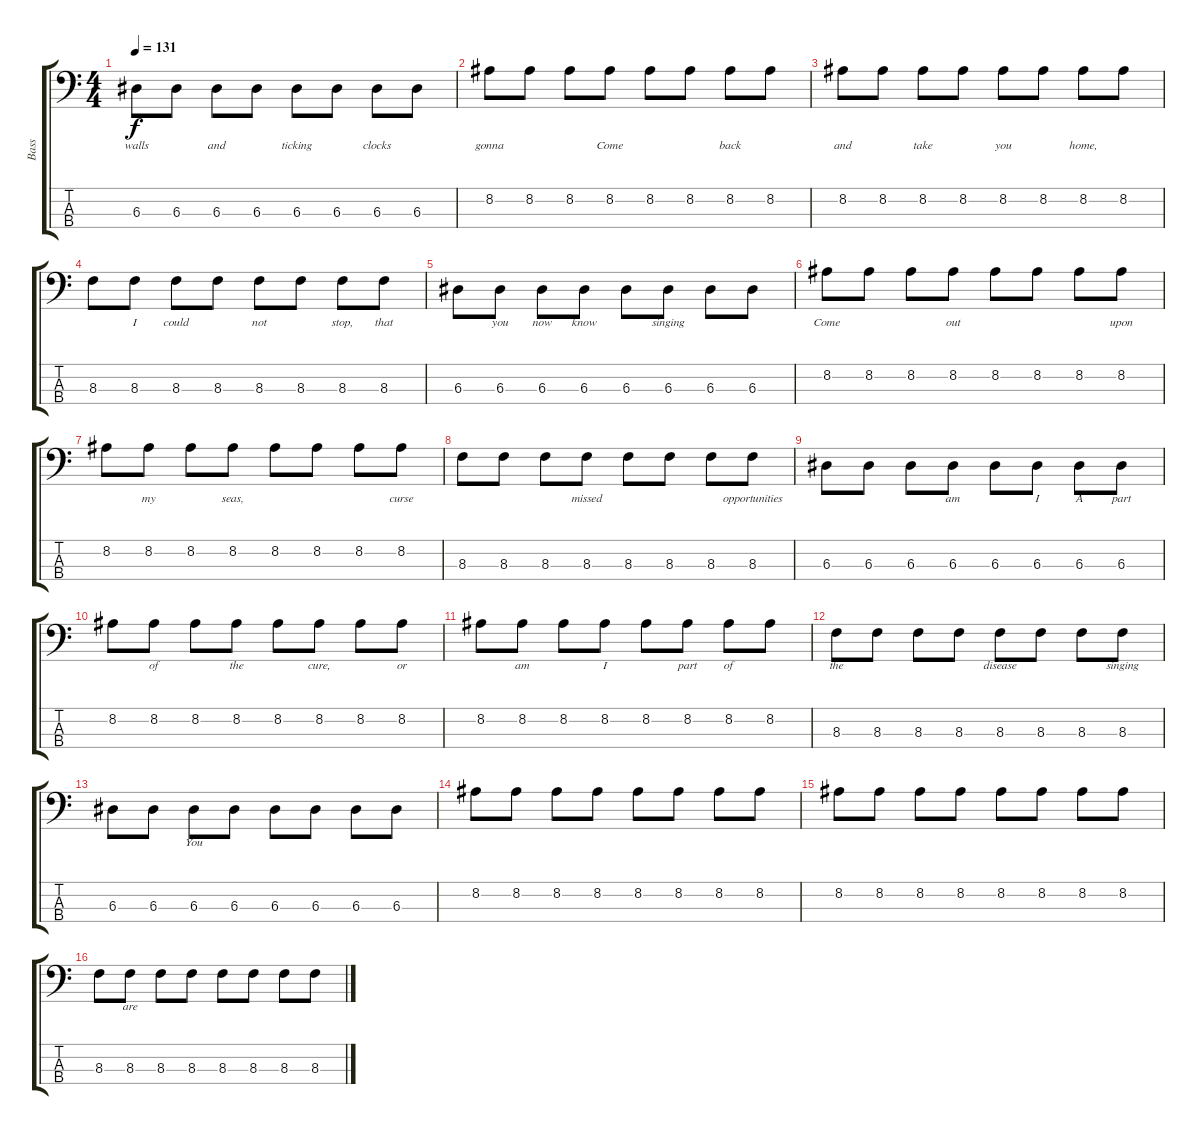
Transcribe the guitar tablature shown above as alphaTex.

\track ("Bass" "Bass") {instrument electricbassfinger}
\staff {score tabs}
\tuning (G2 D2 A1 E1) {hide}
\ts (4 4)
\tempo 131
\clef f4
\ks c
6.3.8{lyrics (0 "walls") lyrics (1 "") lyrics (2 "") lyrics (3 "") lyrics (4 "") dy f} 6.3.8{lyrics (0 "") lyrics (1 "") lyrics (2 "") lyrics (3 "") lyrics (4 "")} 6.3.8{lyrics (0 "and") lyrics (1 "") lyrics (2 "") lyrics (3 "") lyrics (4 "")} 6.3.8{lyrics (0 "") lyrics (1 "") lyrics (2 "") lyrics (3 "") lyrics (4 "")} 6.3.8{lyrics (0 "ticking") lyrics (1 "") lyrics (2 "") lyrics (3 "") lyrics (4 "")} 6.3.8{lyrics (0 "") lyrics (1 "") lyrics (2 "") lyrics (3 "") lyrics (4 "")} 6.3.8{lyrics (0 "clocks") lyrics (1 "") lyrics (2 "") lyrics (3 "") lyrics (4 "")} 6.3.8{lyrics (0 "") lyrics (1 "") lyrics (2 "") lyrics (3 "") lyrics (4 "")} |
8.2.8{lyrics (0 "gonna") lyrics (1 "") lyrics (2 "") lyrics (3 "") lyrics (4 "")} 8.2.8{lyrics (0 "") lyrics (1 "") lyrics (2 "") lyrics (3 "") lyrics (4 "")} 8.2.8{lyrics (0 "") lyrics (1 "") lyrics (2 "") lyrics (3 "") lyrics (4 "")} 8.2.8{lyrics (0 "Come") lyrics (1 "") lyrics (2 "") lyrics (3 "") lyrics (4 "")} 8.2.8{lyrics (0 "") lyrics (1 "") lyrics (2 "") lyrics (3 "") lyrics (4 "")} 8.2.8{lyrics (0 "") lyrics (1 "") lyrics (2 "") lyrics (3 "") lyrics (4 "")} 8.2.8{lyrics (0 "back") lyrics (1 "") lyrics (2 "") lyrics (3 "") lyrics (4 "")} 8.2.8{lyrics (0 "") lyrics (1 "") lyrics (2 "") lyrics (3 "") lyrics (4 "")} |
8.2.8{lyrics (0 "and") lyrics (1 "") lyrics (2 "") lyrics (3 "") lyrics (4 "")} 8.2.8{lyrics (0 "") lyrics (1 "") lyrics (2 "") lyrics (3 "") lyrics (4 "")} 8.2.8{lyrics (0 "take") lyrics (1 "") lyrics (2 "") lyrics (3 "") lyrics (4 "")} 8.2.8{lyrics (0 "") lyrics (1 "") lyrics (2 "") lyrics (3 "") lyrics (4 "")} 8.2.8{lyrics (0 "you") lyrics (1 "") lyrics (2 "") lyrics (3 "") lyrics (4 "")} 8.2.8{lyrics (0 "") lyrics (1 "") lyrics (2 "") lyrics (3 "") lyrics (4 "")} 8.2.8{lyrics (0 "home,") lyrics (1 "") lyrics (2 "") lyrics (3 "") lyrics (4 "")} 8.2.8{lyrics (0 "") lyrics (1 "") lyrics (2 "") lyrics (3 "") lyrics (4 "")} |
8.3.8{lyrics (0 "") lyrics (1 "") lyrics (2 "") lyrics (3 "") lyrics (4 "")} 8.3.8{lyrics (0 "I") lyrics (1 "") lyrics (2 "") lyrics (3 "") lyrics (4 "")} 8.3.8{lyrics (0 "could") lyrics (1 "") lyrics (2 "") lyrics (3 "") lyrics (4 "")} 8.3.8{lyrics (0 "") lyrics (1 "") lyrics (2 "") lyrics (3 "") lyrics (4 "")} 8.3.8{lyrics (0 "not") lyrics (1 "") lyrics (2 "") lyrics (3 "") lyrics (4 "")} 8.3.8{lyrics (0 "") lyrics (1 "") lyrics (2 "") lyrics (3 "") lyrics (4 "")} 8.3.8{lyrics (0 "stop,") lyrics (1 "") lyrics (2 "") lyrics (3 "") lyrics (4 "")} 8.3.8{lyrics (0 "that") lyrics (1 "") lyrics (2 "") lyrics (3 "") lyrics (4 "")} |
6.3.8{lyrics (0 "") lyrics (1 "") lyrics (2 "") lyrics (3 "") lyrics (4 "")} 6.3.8{lyrics (0 "you") lyrics (1 "") lyrics (2 "") lyrics (3 "") lyrics (4 "")} 6.3.8{lyrics (0 "now") lyrics (1 "") lyrics (2 "") lyrics (3 "") lyrics (4 "")} 6.3.8{lyrics (0 "know") lyrics (1 "") lyrics (2 "") lyrics (3 "") lyrics (4 "")} 6.3.8{lyrics (0 "") lyrics (1 "") lyrics (2 "") lyrics (3 "") lyrics (4 "")} 6.3.8{lyrics (0 "singing") lyrics (1 "") lyrics (2 "") lyrics (3 "") lyrics (4 "")} 6.3.8{lyrics (0 "") lyrics (1 "") lyrics (2 "") lyrics (3 "") lyrics (4 "")} 6.3.8{lyrics (0 "") lyrics (1 "") lyrics (2 "") lyrics (3 "") lyrics (4 "")} |
8.2.8{lyrics (0 "Come") lyrics (1 "") lyrics (2 "") lyrics (3 "") lyrics (4 "")} 8.2.8{lyrics (0 "") lyrics (1 "") lyrics (2 "") lyrics (3 "") lyrics (4 "")} 8.2.8{lyrics (0 "") lyrics (1 "") lyrics (2 "") lyrics (3 "") lyrics (4 "")} 8.2.8{lyrics (0 "out") lyrics (1 "") lyrics (2 "") lyrics (3 "") lyrics (4 "")} 8.2.8{lyrics (0 "") lyrics (1 "") lyrics (2 "") lyrics (3 "") lyrics (4 "")} 8.2.8{lyrics (0 "") lyrics (1 "") lyrics (2 "") lyrics (3 "") lyrics (4 "")} 8.2.8{lyrics (0 "") lyrics (1 "") lyrics (2 "") lyrics (3 "") lyrics (4 "")} 8.2.8{lyrics (0 "upon") lyrics (1 "") lyrics (2 "") lyrics (3 "") lyrics (4 "")} |
8.2.8{lyrics (0 "") lyrics (1 "") lyrics (2 "") lyrics (3 "") lyrics (4 "")} 8.2.8{lyrics (0 "my") lyrics (1 "") lyrics (2 "") lyrics (3 "") lyrics (4 "")} 8.2.8{lyrics (0 "") lyrics (1 "") lyrics (2 "") lyrics (3 "") lyrics (4 "")} 8.2.8{lyrics (0 "seas,") lyrics (1 "") lyrics (2 "") lyrics (3 "") lyrics (4 "")} 8.2.8{lyrics (0 "") lyrics (1 "") lyrics (2 "") lyrics (3 "") lyrics (4 "")} 8.2.8{lyrics (0 "") lyrics (1 "") lyrics (2 "") lyrics (3 "") lyrics (4 "")} 8.2.8{lyrics (0 "") lyrics (1 "") lyrics (2 "") lyrics (3 "") lyrics (4 "")} 8.2.8{lyrics (0 "curse") lyrics (1 "") lyrics (2 "") lyrics (3 "") lyrics (4 "")} |
8.3.8{lyrics (0 "") lyrics (1 "") lyrics (2 "") lyrics (3 "") lyrics (4 "")} 8.3.8{lyrics (0 "") lyrics (1 "") lyrics (2 "") lyrics (3 "") lyrics (4 "")} 8.3.8{lyrics (0 "") lyrics (1 "") lyrics (2 "") lyrics (3 "") lyrics (4 "")} 8.3.8{lyrics (0 "missed") lyrics (1 "") lyrics (2 "") lyrics (3 "") lyrics (4 "")} 8.3.8{lyrics (0 "") lyrics (1 "") lyrics (2 "") lyrics (3 "") lyrics (4 "")} 8.3.8{lyrics (0 "") lyrics (1 "") lyrics (2 "") lyrics (3 "") lyrics (4 "")} 8.3.8{lyrics (0 "") lyrics (1 "") lyrics (2 "") lyrics (3 "") lyrics (4 "")} 8.3.8{lyrics (0 "opportunities") lyrics (1 "") lyrics (2 "") lyrics (3 "") lyrics (4 "")} |
6.3.8{lyrics (0 "") lyrics (1 "") lyrics (2 "") lyrics (3 "") lyrics (4 "")} 6.3.8{lyrics (0 "") lyrics (1 "") lyrics (2 "") lyrics (3 "") lyrics (4 "")} 6.3.8{lyrics (0 "") lyrics (1 "") lyrics (2 "") lyrics (3 "") lyrics (4 "")} 6.3.8{lyrics (0 "am") lyrics (1 "") lyrics (2 "") lyrics (3 "") lyrics (4 "")} 6.3.8{lyrics (0 "") lyrics (1 "") lyrics (2 "") lyrics (3 "") lyrics (4 "")} 6.3.8{lyrics (0 "I") lyrics (1 "") lyrics (2 "") lyrics (3 "") lyrics (4 "")} 6.3.8{lyrics (0 "A") lyrics (1 "") lyrics (2 "") lyrics (3 "") lyrics (4 "")} 6.3.8{lyrics (0 "part") lyrics (1 "") lyrics (2 "") lyrics (3 "") lyrics (4 "")} |
8.2.8{lyrics (0 "") lyrics (1 "") lyrics (2 "") lyrics (3 "") lyrics (4 "")} 8.2.8{lyrics (0 "of") lyrics (1 "") lyrics (2 "") lyrics (3 "") lyrics (4 "")} 8.2.8{lyrics (0 "") lyrics (1 "") lyrics (2 "") lyrics (3 "") lyrics (4 "")} 8.2.8{lyrics (0 "the") lyrics (1 "") lyrics (2 "") lyrics (3 "") lyrics (4 "")} 8.2.8{lyrics (0 "") lyrics (1 "") lyrics (2 "") lyrics (3 "") lyrics (4 "")} 8.2.8{lyrics (0 "cure,") lyrics (1 "") lyrics (2 "") lyrics (3 "") lyrics (4 "")} 8.2.8{lyrics (0 "") lyrics (1 "") lyrics (2 "") lyrics (3 "") lyrics (4 "")} 8.2.8{lyrics (0 "or") lyrics (1 "") lyrics (2 "") lyrics (3 "") lyrics (4 "")} |
8.2.8{lyrics (0 "") lyrics (1 "") lyrics (2 "") lyrics (3 "") lyrics (4 "")} 8.2.8{lyrics (0 "am") lyrics (1 "") lyrics (2 "") lyrics (3 "") lyrics (4 "")} 8.2.8{lyrics (0 "") lyrics (1 "") lyrics (2 "") lyrics (3 "") lyrics (4 "")} 8.2.8{lyrics (0 "I") lyrics (1 "") lyrics (2 "") lyrics (3 "") lyrics (4 "")} 8.2.8{lyrics (0 "") lyrics (1 "") lyrics (2 "") lyrics (3 "") lyrics (4 "")} 8.2.8{lyrics (0 "part") lyrics (1 "") lyrics (2 "") lyrics (3 "") lyrics (4 "")} 8.2.8{lyrics (0 "of") lyrics (1 "") lyrics (2 "") lyrics (3 "") lyrics (4 "")} 8.2.8{lyrics (0 "") lyrics (1 "") lyrics (2 "") lyrics (3 "") lyrics (4 "")} |
8.3.8{lyrics (0 "the") lyrics (1 "") lyrics (2 "") lyrics (3 "") lyrics (4 "")} 8.3.8{lyrics (0 "") lyrics (1 "") lyrics (2 "") lyrics (3 "") lyrics (4 "")} 8.3.8{lyrics (0 "") lyrics (1 "") lyrics (2 "") lyrics (3 "") lyrics (4 "")} 8.3.8{lyrics (0 "") lyrics (1 "") lyrics (2 "") lyrics (3 "") lyrics (4 "")} 8.3.8{lyrics (0 "disease") lyrics (1 "") lyrics (2 "") lyrics (3 "") lyrics (4 "")} 8.3.8{lyrics (0 "") lyrics (1 "") lyrics (2 "") lyrics (3 "") lyrics (4 "")} 8.3.8{lyrics (0 "") lyrics (1 "") lyrics (2 "") lyrics (3 "") lyrics (4 "")} 8.3.8{lyrics (0 "singing") lyrics (1 "") lyrics (2 "") lyrics (3 "") lyrics (4 "")} |
6.3.8{lyrics (0 "") lyrics (1 "") lyrics (2 "") lyrics (3 "") lyrics (4 "")} 6.3.8{lyrics (0 "") lyrics (1 "") lyrics (2 "") lyrics (3 "") lyrics (4 "")} 6.3.8{lyrics (0 "You") lyrics (1 "") lyrics (2 "") lyrics (3 "") lyrics (4 "")} 6.3.8{lyrics (0 "") lyrics (1 "") lyrics (2 "") lyrics (3 "") lyrics (4 "")} 6.3.8{lyrics (0 "") lyrics (1 "") lyrics (2 "") lyrics (3 "") lyrics (4 "")} 6.3.8{lyrics (0 "") lyrics (1 "") lyrics (2 "") lyrics (3 "") lyrics (4 "")} 6.3.8{lyrics (0 "") lyrics (1 "") lyrics (2 "") lyrics (3 "") lyrics (4 "")} 6.3.8{lyrics (0 "") lyrics (1 "") lyrics (2 "") lyrics (3 "") lyrics (4 "")} |
8.2.8{lyrics (0 "") lyrics (1 "") lyrics (2 "") lyrics (3 "") lyrics (4 "")} 8.2.8{lyrics (0 "") lyrics (1 "") lyrics (2 "") lyrics (3 "") lyrics (4 "")} 8.2.8{lyrics (0 "") lyrics (1 "") lyrics (2 "") lyrics (3 "") lyrics (4 "")} 8.2.8{lyrics (0 "") lyrics (1 "") lyrics (2 "") lyrics (3 "") lyrics (4 "")} 8.2.8{lyrics (0 "") lyrics (1 "") lyrics (2 "") lyrics (3 "") lyrics (4 "")} 8.2.8{lyrics (0 "") lyrics (1 "") lyrics (2 "") lyrics (3 "") lyrics (4 "")} 8.2.8{lyrics (0 "") lyrics (1 "") lyrics (2 "") lyrics (3 "") lyrics (4 "")} 8.2.8{lyrics (0 "") lyrics (1 "") lyrics (2 "") lyrics (3 "") lyrics (4 "")} |
8.2.8{lyrics (0 "") lyrics (1 "") lyrics (2 "") lyrics (3 "") lyrics (4 "")} 8.2.8{lyrics (0 "") lyrics (1 "") lyrics (2 "") lyrics (3 "") lyrics (4 "")} 8.2.8{lyrics (0 "") lyrics (1 "") lyrics (2 "") lyrics (3 "") lyrics (4 "")} 8.2.8{lyrics (0 "") lyrics (1 "") lyrics (2 "") lyrics (3 "") lyrics (4 "")} 8.2.8{lyrics (0 "") lyrics (1 "") lyrics (2 "") lyrics (3 "") lyrics (4 "")} 8.2.8{lyrics (0 "") lyrics (1 "") lyrics (2 "") lyrics (3 "") lyrics (4 "")} 8.2.8{lyrics (0 "") lyrics (1 "") lyrics (2 "") lyrics (3 "") lyrics (4 "")} 8.2.8{lyrics (0 "") lyrics (1 "") lyrics (2 "") lyrics (3 "") lyrics (4 "")} |
8.3.8{lyrics (0 "") lyrics (1 "") lyrics (2 "") lyrics (3 "") lyrics (4 "")} 8.3.8{lyrics (0 "are") lyrics (1 "") lyrics (2 "") lyrics (3 "") lyrics (4 "")} 8.3.8{lyrics (0 "") lyrics (1 "") lyrics (2 "") lyrics (3 "") lyrics (4 "")} 8.3.8{lyrics (0 "") lyrics (1 "") lyrics (2 "") lyrics (3 "") lyrics (4 "")} 8.3.8{lyrics (0 "") lyrics (1 "") lyrics (2 "") lyrics (3 "") lyrics (4 "")} 8.3.8{lyrics (0 "") lyrics (1 "") lyrics (2 "") lyrics (3 "") lyrics (4 "")} 8.3.8{lyrics (0 "") lyrics (1 "") lyrics (2 "") lyrics (3 "") lyrics (4 "")} 8.3.8{lyrics (0 "") lyrics (1 "") lyrics (2 "") lyrics (3 "") lyrics (4 "")}
